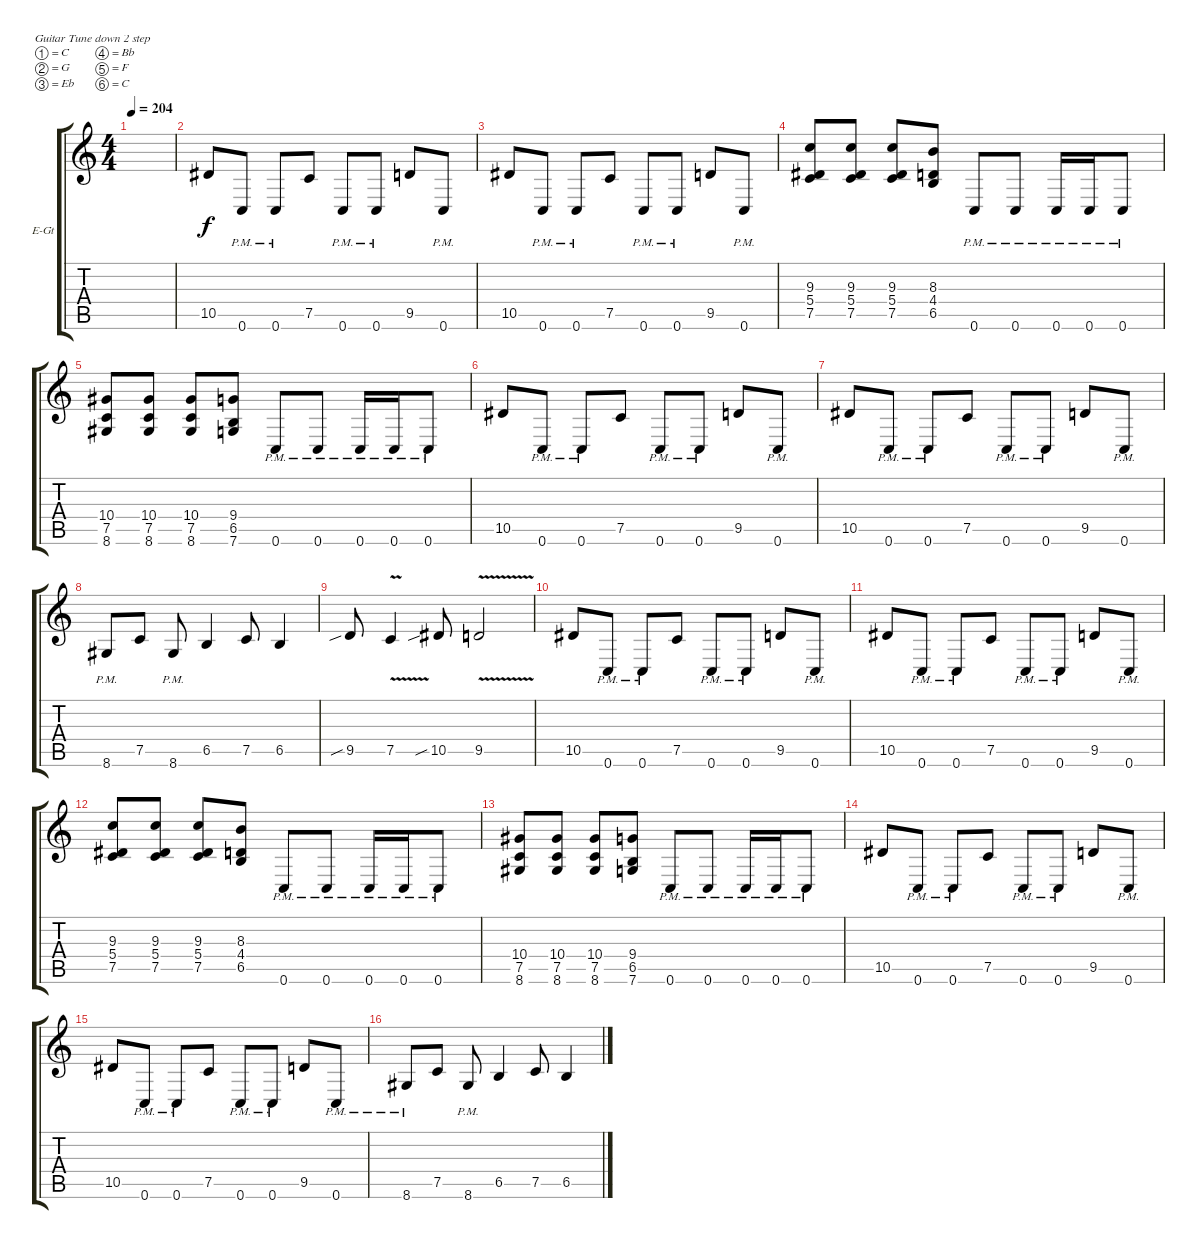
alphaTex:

\defaultSystemsLayout 4
\bracketExtendMode groupsimilarinstruments
\firstSystemTrackNameOrientation horizontal
\otherSystemsTrackNameOrientation horizontal
\track ("Eschbach Rhythm" "E-Gt") {instrument overdrivenguitar}
\staff {score tabs}
\tuning (C4 G3 Eb3 Bb2 F2 C2)
\ts (4 4)
\ac
\tempo 204
\clef g2
\scale
0.485477
\ks c
|
\scale
0.257261 10.5.8 0.6{pm}.8 0.6{pm}.8 7.5.8 0.6{pm}.8 0.6{pm}.8 9.5.8 0.6{pm}.8 |
\scale
0.257261 10.5.8 0.6{pm}.8 0.6{pm}.8 7.5.8 0.6{pm}.8 0.6{pm}.8 9.5.8 0.6{pm}.8 |
\scale
0.333333 (7.5 5.4 9.3).8 (7.5 5.4 9.3).8 (7.5 5.4 9.3).8 (6.5 4.4 8.3).8 0.6{pm}.8 0.6{pm}.8 0.6{pm}.16 0.6{pm}.16 0.6{pm}.8 |
\scale
0.333333 (7.5 10.4 8.6).8 (7.5 10.4 8.6).8 (7.5 10.4 8.6).8 (6.5 9.4 7.6).8 0.6{pm}.8 0.6{pm}.8 0.6{pm}.16 0.6{pm}.16 0.6{pm}.8 |
\scale
0.333333 10.5.8 0.6{pm}.8 0.6{pm}.8 7.5.8 0.6{pm}.8 0.6{pm}.8 9.5.8 0.6{pm}.8 |
10.5.8 0.6{pm}.8 0.6{pm}.8 7.5.8 0.6{pm}.8 0.6{pm}.8 9.5.8 0.6{pm}.8 |
8.6{pm}.8 7.5.8 8.6{pm}.8 6.5.4 7.5.8 6.5.4 |
9.5{sib}.8 7.5{v}.4 10.5{sib}.8 9.5{v}.2 |
10.5.8 0.6{pm}.8 0.6{pm}.8 7.5.8 0.6{pm}.8 0.6{pm}.8 9.5.8 0.6{pm}.8 |
10.5.8 0.6{pm}.8 0.6{pm}.8 7.5.8 0.6{pm}.8 0.6{pm}.8 9.5.8 0.6{pm}.8 |
(7.5 5.4 9.3).8 (7.5 5.4 9.3).8 (7.5 5.4 9.3).8 (6.5 4.4 8.3).8 0.6{pm}.8 0.6{pm}.8 0.6{pm}.16 0.6{pm}.16 0.6{pm}.8 |
(7.5 10.4 8.6).8 (7.5 10.4 8.6).8 (7.5 10.4 8.6).8 (6.5 9.4 7.6).8 0.6{pm}.8 0.6{pm}.8 0.6{pm}.16 0.6{pm}.16 0.6{pm}.8 |
10.5.8 0.6{pm}.8 0.6{pm}.8 7.5.8 0.6{pm}.8 0.6{pm}.8 9.5.8 0.6{pm}.8 |
10.5.8 0.6{pm}.8 0.6{pm}.8 7.5.8 0.6{pm}.8 0.6{pm}.8 9.5.8 0.6{pm}.8 |
8.6{pm}.8 7.5.8 8.6{pm}.8 6.5.4 7.5.8 6.5.4
